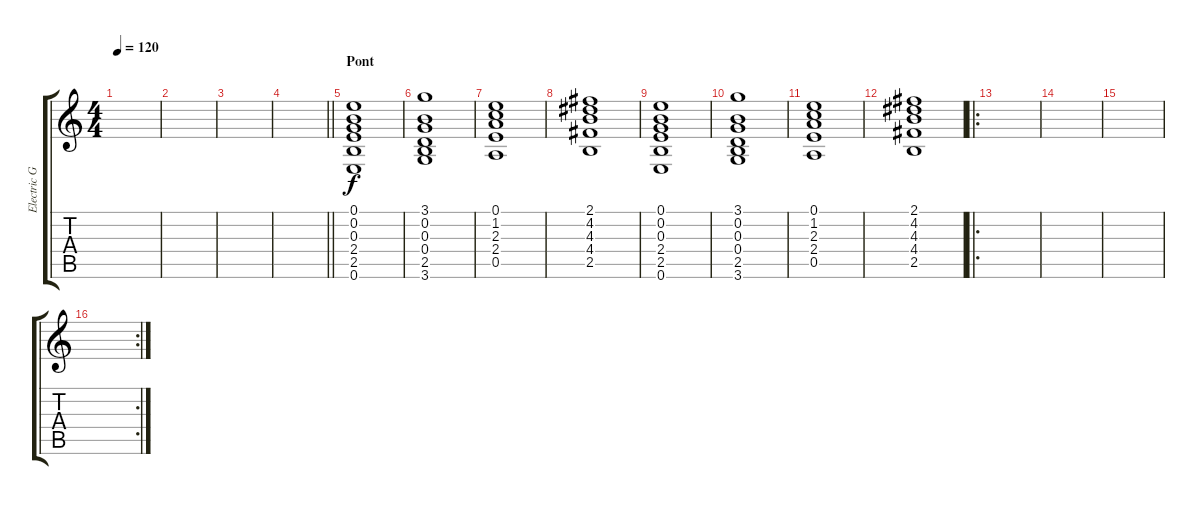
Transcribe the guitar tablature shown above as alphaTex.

\track ("Electric Guitar" "Electric G") {instrument distortionguitar}
\staff {score tabs}
\tuning (E4 B3 G3 D3 A2 E2) {hide}
\ts (4 4)
\tempo 120
\clef g2
\ks c
|
|
|
\barLineRight lightlight
|
\section ("" "Pont")
(0.1 0.2 0.3 2.4 2.5 0.6).1{volume 10} |
(3.1 0.2 0.3 0.4 2.5 3.6).1 |
(0.1 1.2 2.3 2.4 0.5).1 |
(2.1 4.2 4.3 4.4 2.5).1 |
(0.1 0.2 0.3 2.4 2.5 0.6).1{volume 10} |
(3.1 0.2 0.3 0.4 2.5 3.6).1 |
(0.1 1.2 2.3 2.4 0.5).1 |
(2.1 4.2 4.3 4.4 2.5).1 |
\ro
|
|
|
\rc 2
